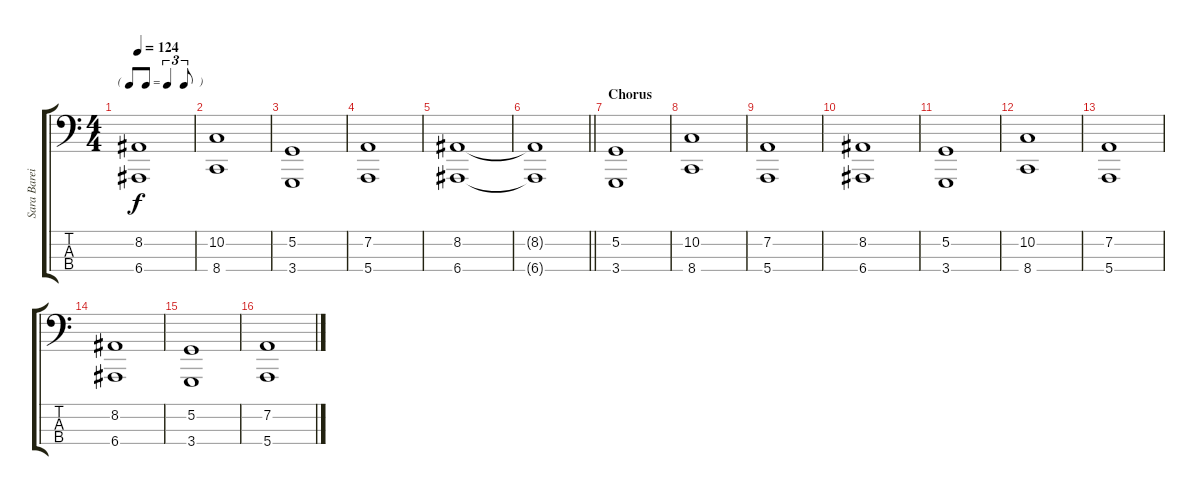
\track ("Sara Bareilles - Piano (LH)" "Sara Barei") {instrument acousticgrandpiano}
\staff {score tabs}
\tuning (G2 D2 A1 E1) {hide}
\ts (4 4)
\tf triplet8th
\tempo 124
\clef f4
\ks c
(8.2 6.4).1{dy f} |
(10.2 8.4).1 |
(5.2 3.4).1 |
(7.2 5.4).1 |
(8.2 6.4).1 |
\barLineRight lightlight
(8.2{t} 6.4{t}).1 |
\section ("" "Chorus")
(5.2 3.4).1 |
(10.2 8.4).1 |
(7.2 5.4).1 |
(8.2 6.4).1 |
(5.2 3.4).1 |
(10.2 8.4).1 |
(7.2 5.4).1 |
(8.2 6.4).1 |
(5.2 3.4).1 |
(7.2 5.4).1
